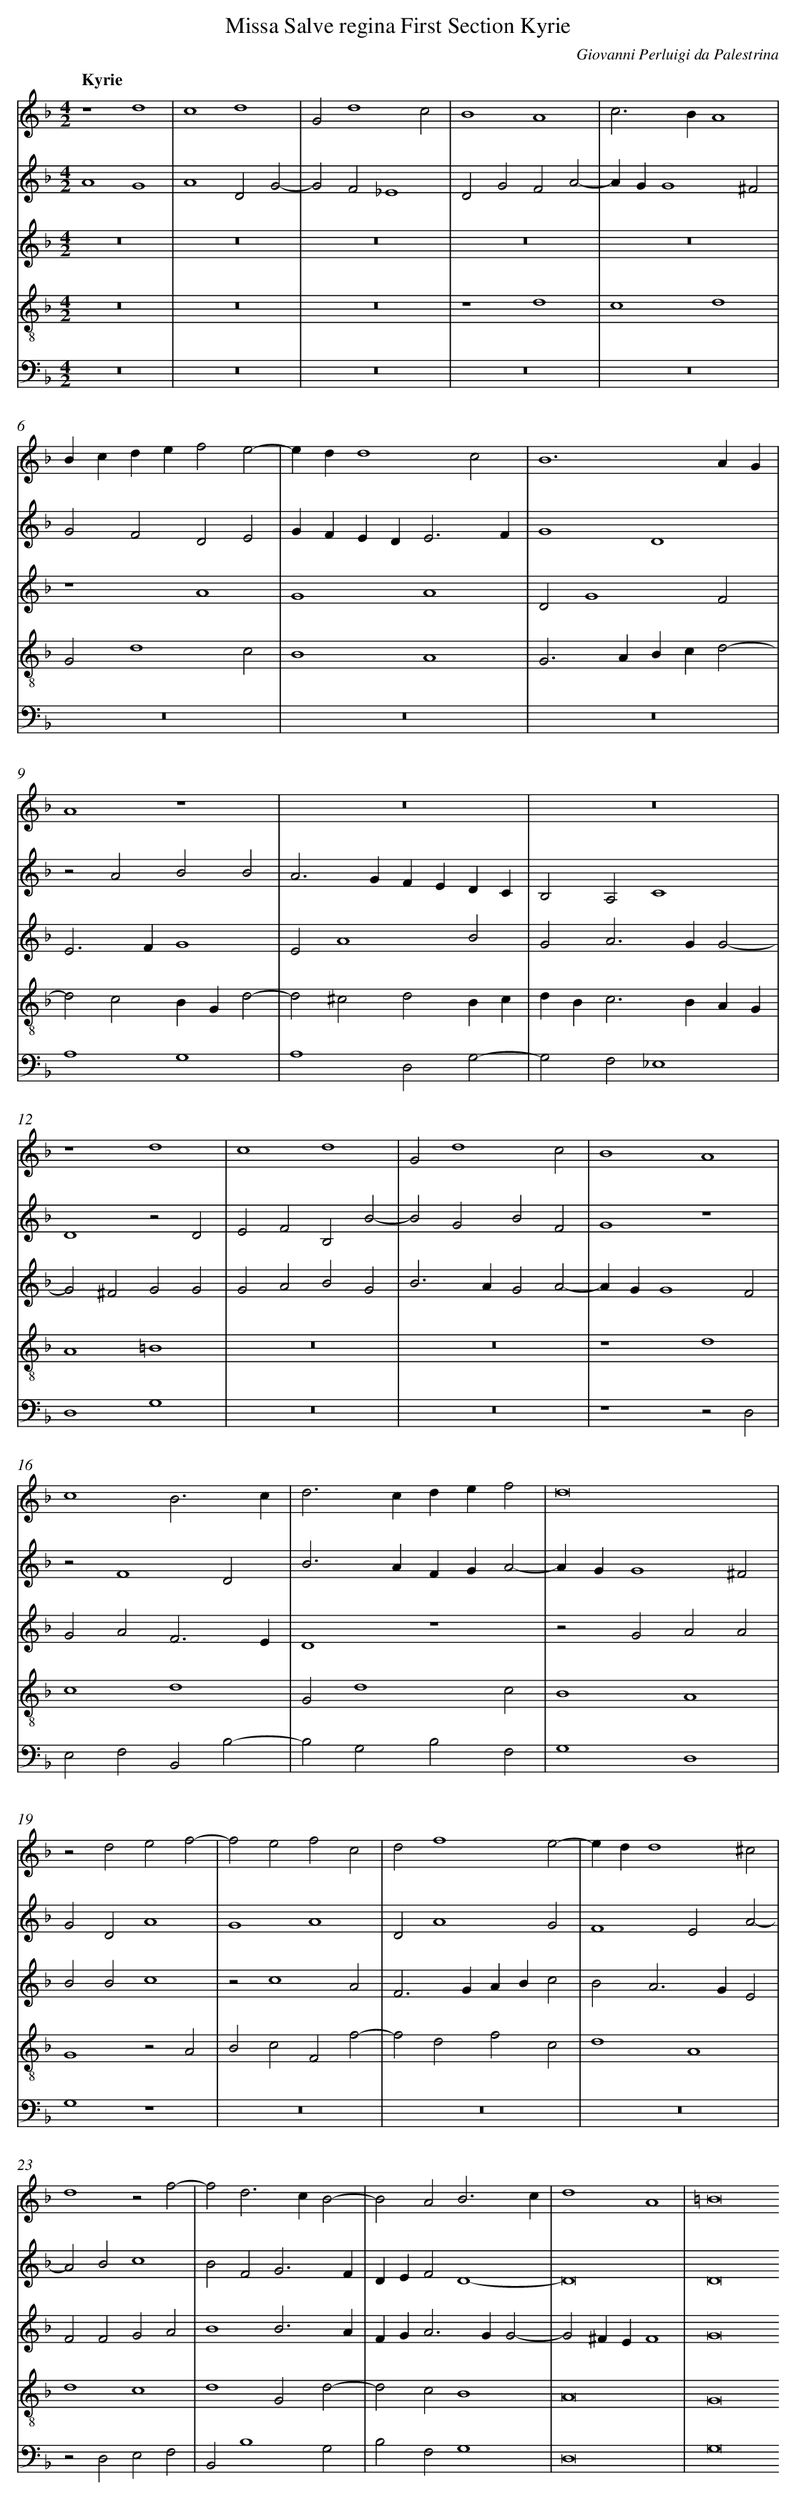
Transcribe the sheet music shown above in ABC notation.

X:1
T: Missa Salve regina First Section Kyrie
C: Giovanni Perluigi da Palestrina
L: 1/4
M: 4/2
Q: "Kyrie"
V: 1 clef=treble
V: 2 clef=treble
V: 3 clef=treble
V: 4 clef=treble-8
V: 5 clef=bass
K: F
[V:1] z4d4 |
[V:2] A4G4 |
[V:3] z8 |
[V:4] z8 |
[V:5] z8 |
[V:1] c4d4 |
[V:2] A4D2G2- |
[V:3] z8 |
[V:4] z8 |
[V:5] z8 |
[V:1] G2d4c2 |
[V:2] G2F2_E4 |
[V:3] z8 |
[V:4] z8 |
[V:5] z8 |
[V:1] B4A4 |
[V:2] D2G2F2A2- |
[V:3] z8 |
[V:4] z4d4 |
[V:5] z8 |
[V:1] c2>B2A4 |
[V:2] AGG4^F2 |
[V:3] z8 |
[V:4] c4d4 |
[V:5] z8 |
[V:1] Bcdef2e2- |
[V:2] G2F2D2E2 |
[V:3] z4A4 |
[V:4] G2d4c2 |
[V:5] z8 |
[V:1] edd4c2 |
[V:2] GFED2<E2F |
[V:3] G4A4 |
[V:4] B4A4 |
[V:5] z8 |
[V:1] B6AG |
[V:2] G4D4 |
[V:3] D2G4F2 |
[V:4] G2>A2Bcd2- |
[V:5] z8 |
[V:1] A4z4 |
[V:2] z2A2B2B2 |
[V:3] E2>F2G4 |
[V:4] d2c2BGd2- |
[V:5] A,4G,4 |
[V:1] z8 |
[V:2] A2>G2FEDC |
[V:3] E2A4B2 |
[V:4] d2^c2d2Bc |
[V:5] A,4D,2G,2- |
[V:1] z8 |
[V:2] B,2A,2C4 |
[V:3] G2A2>G2G2- |
[V:4] dB2<c2BAG |
[V:5] G,2F,2_E,4 |
[V:1] z4d4 |
[V:2] D4z2D2 |
[V:3] G2^F2G2G2 |
[V:4] A4=B4 |
[V:5] D,4G,4 |
[V:1] c4d4 |
[V:2] E2F2B,2B2- |
[V:3] G2A2B2G2 |
[V:4] z8 |
[V:5] z8 |
[V:1] G2d4c2 |
[V:2] B2G2B2F2 |
[V:3] B2>A2G2A2- |
[V:4] z8 |
[V:5] z8 |
[V:1] B4A4 |
[V:2] G4z4 |
[V:3] AGG4F2 |
[V:4] z4d4 |
[V:5] z4z2D,2 |
[V:1] c4B3c |
[V:2] z2F4D2 |
[V:3] G2A2F3E |
[V:4] c4d4 |
[V:5] E,2F,2B,,2B,2- |
[V:1] d2>c2def2 |
[V:2] B2>A2FGA2- |
[V:3] D4z4 |
[V:4] G2d4c2 |
[V:5] B,2G,2B,2F,2 |
[V:1] d8 |
[V:2] AGG4^F2 |
[V:3] z2G2A2A2 |
[V:4] B4A4 |
[V:5] G,4D,4 |
[V:1] z2d2e2f2- |
[V:2] G2D2A4 |
[V:3] B2B2c4 |
[V:4] G4z2A2 |
[V:5] G,4z4 |
[V:1] f2e2f2c2 |
[V:2] G4A4 |
[V:3] z2c4A2 |
[V:4] B2c2F2f2- |
[V:5] z8 |
[V:1] d2f4e2- |
[V:2] D2A4G2 |
[V:3] F2>G2ABc2 |
[V:4] f2d2f2c2 |
[V:5] z8 |
[V:1] edd4^c2 |
[V:2] F4E2A2- |
[V:3] B2A2>G2E2 |
[V:4] d4A4 |
[V:5] z8 |
[V:1] d4z2f2- |
[V:2] A2B2c4 |
[V:3] F2F2G2A2 |
[V:4] d4c4 |
[V:5] z2D,2E,2F,2 |
[V:1] f2d2>c2B2- |
[V:2] B2F2G3F |
[V:3] B4B3A |
[V:4] d4G2d2- |
[V:5] B,,2B,4G,2 |
[V:1] B2A2B3c |
[V:2] DEF2D4- |
[V:3] FG2<A2GG2- |
[V:4] d2c2B4 |
[V:5] B,2F,2G,4 |
[V:1] d4A4 |
[V:2] D8 |
[V:3] G2^FEF4 |
[V:4] A8 |
[V:5] D,8 |
[V:1] =B8
[V:2] D8
[V:3] G8
[V:4] G8
[V:5] G,8
